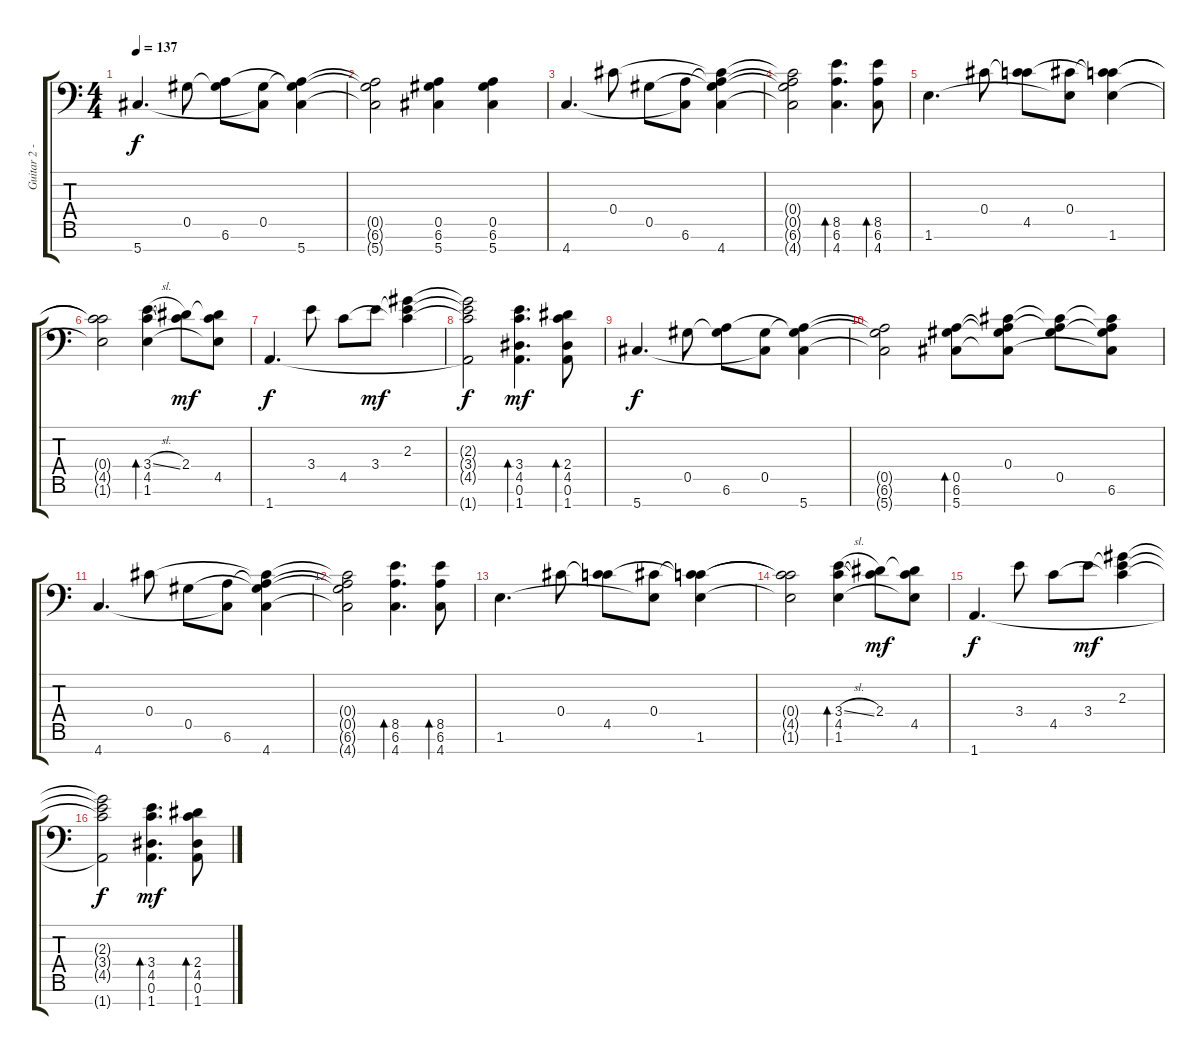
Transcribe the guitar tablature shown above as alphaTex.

\track ("Guitar 2 - Right Clean" "Guitar 2 -") {instrument electricguitarclean}
\staff {score tabs}
\tuning (Eb4 Bb3 Gb3 Db3 Ab2 Eb2 Ab1) {hide}
\ts (4 4)
\tempo 137
\clef f4
\ks c
5.7.4{d dy f} 0.5.8 (0.5{t} 6.6).8 (0.5 5.7{t}).8 (0.5{t} 6.6{t} 5.7).4 |
(0.5{t} 6.6{t} 5.7{t}).2 (0.5 6.6 5.7).4 (0.5 6.6 5.7).4 |
4.7.4{d} 0.4.8 0.5.8 (6.6 4.7{t}).8 (0.4{t} 0.5{t} 6.6{t} 4.7).4 |
(0.4{t} 0.5{t} 6.6{t} 4.7{t}).2 (8.5 6.6 4.7).4{d bd 240} (8.5 6.6 4.7).8{bd 120} |
1.6.4{d} 0.4.8 (0.4{t} 4.5).8 (0.4 1.6{t}).8 (0.4{t} 4.5{t} 1.6).4 |
(0.4{t} 4.5{t} 1.6{t}).2 (3.4{sl} 4.5 1.6).4{bd 240} (2.4 4.5{t}).8{dy mf} (2.4{t} 4.5 1.6{t}).8 |
1.7.4{d dy f} 3.4.8 4.5.8 3.4.8{dy mf} (2.3 3.4{t} 4.5{t}).4 |
(2.3{t} 3.4{t} 4.5{t} 1.7{t}).2{dy f} (3.4 4.5 0.6 1.7).4{d bd 240 dy mf} (2.4 4.5 0.6 1.7).8{bd 120} |
5.7.4{d dy f} 0.5.8 (0.5{t} 6.6).8 (0.5 5.7{t}).8 (0.5{t} 6.6{t} 5.7).4 |
(0.5{t} 6.6{t} 5.7{t}).2 (0.5 6.6 5.7).8{bd 240} (0.4 0.5{t} 6.6{t} 5.7{t}).8 (0.4{t} 0.5 6.6{t}).8 (0.4{t} 0.5{t} 6.6 5.7{t}).8 |
4.7.4{d} 0.4.8 0.5.8 (6.6 4.7{t}).8 (0.4{t} 0.5{t} 6.6{t} 4.7).4 |
(0.4{t} 0.5{t} 6.6{t} 4.7{t}).2 (8.5 6.6 4.7).4{d bd 240} (8.5 6.6 4.7).8{bd 120} |
1.6.4{d} 0.4.8 (0.4{t} 4.5).8 (0.4 1.6{t}).8 (0.4{t} 4.5{t} 1.6).4 |
(0.4{t} 4.5{t} 1.6{t}).2 (3.4{sl} 4.5 1.6).4{bd 240} (2.4 4.5{t}).8{dy mf} (2.4{t} 4.5 1.6{t}).8 |
1.7.4{d dy f} 3.4.8 4.5.8 3.4.8{dy mf} (2.3 3.4{t} 4.5{t}).4 |
(2.3{t} 3.4{t} 4.5{t} 1.7{t}).2{dy f} (3.4 4.5 0.6 1.7).4{d bd 240 dy mf} (2.4 4.5 0.6 1.7).8{bd 120}
